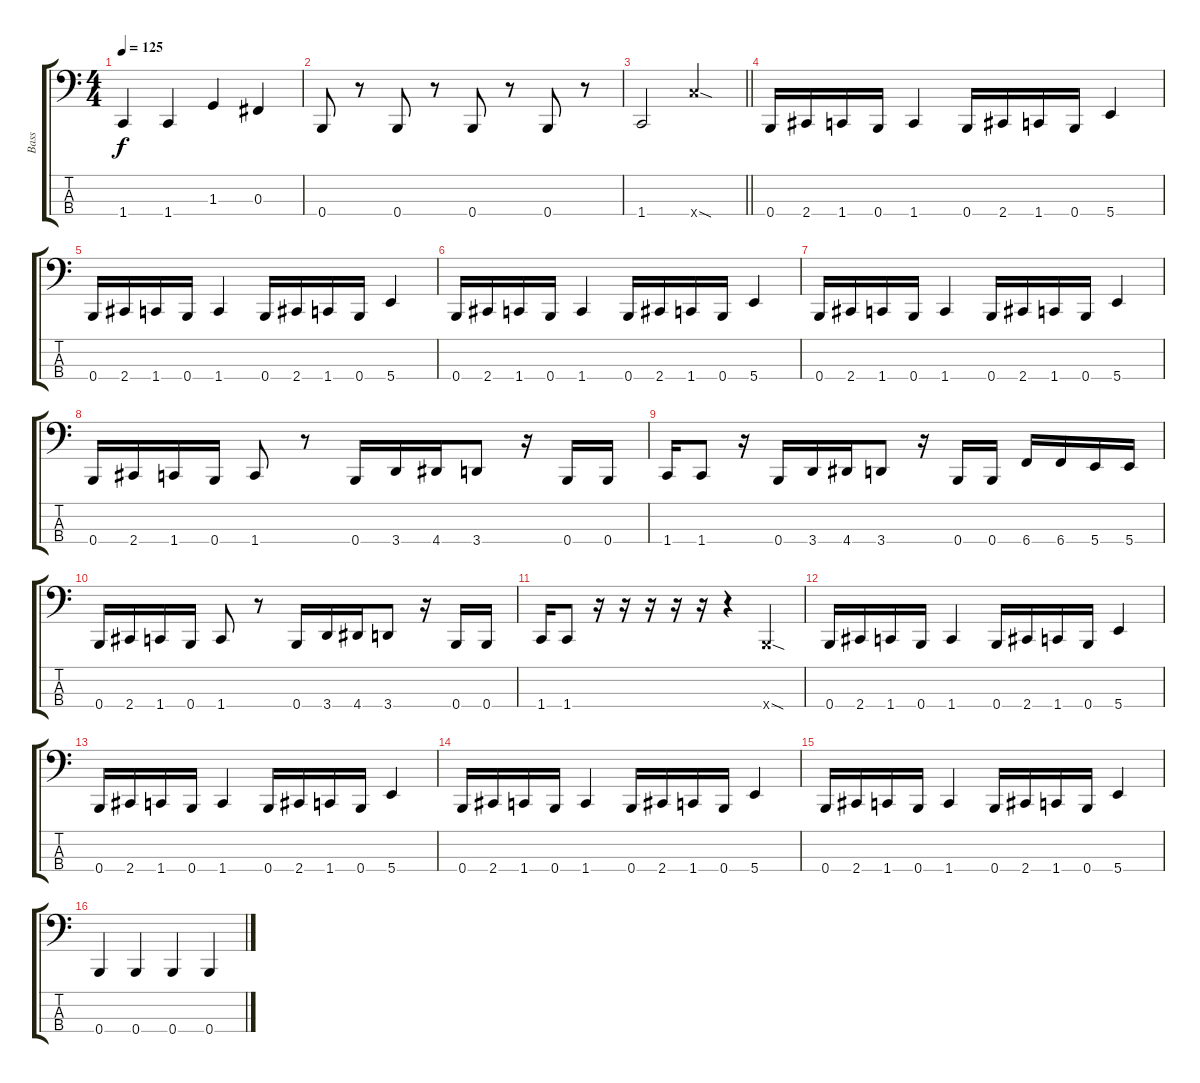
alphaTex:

\track ("Bass" "Bass") {instrument electricbasspick bank 4}
\staff {score tabs}
\tuning (E2 B1 Gb1 B0) {hide}
\ts (4 4)
\tempo 125
\clef f4
\ks c
1.4.4{dy f} 1.4.4 1.3.4 0.3.4 |
0.4.8 r.8 0.4.8 r.8 0.4.8 r.8 0.4.8 r.8 |
\barLineRight lightlight
1.4.2 13.4{sod x}.2 |
0.4.16 2.4.16 1.4.16 0.4.16 1.4.4 0.4.16 2.4.16 1.4.16 0.4.16 5.4.4 |
0.4.16 2.4.16 1.4.16 0.4.16 1.4.4 0.4.16 2.4.16 1.4.16 0.4.16 5.4.4 |
0.4.16 2.4.16 1.4.16 0.4.16 1.4.4 0.4.16 2.4.16 1.4.16 0.4.16 5.4.4 |
0.4.16 2.4.16 1.4.16 0.4.16 1.4.4 0.4.16 2.4.16 1.4.16 0.4.16 5.4.4 |
0.4.16 2.4.16 1.4.16 0.4.16 1.4.8 r.8 0.4.16 3.4.16 4.4.16 3.4.8 r.16 0.4.16 0.4.16 |
1.4.16 1.4.8 r.16 0.4.16 3.4.16 4.4.16 3.4.8 r.16 0.4.16 0.4.16 6.4.16 6.4.16 5.4.16 5.4.16 |
0.4.16 2.4.16 1.4.16 0.4.16 1.4.8 r.8 0.4.16 3.4.16 4.4.16 3.4.8 r.16 0.4.16 0.4.16 |
1.4.16 1.4.8 r.16 r.16 r.16 r.16 r.16 r.4 0.4{sod x}.4 |
0.4.16 2.4.16 1.4.16 0.4.16 1.4.4 0.4.16 2.4.16 1.4.16 0.4.16 5.4.4 |
0.4.16 2.4.16 1.4.16 0.4.16 1.4.4 0.4.16 2.4.16 1.4.16 0.4.16 5.4.4 |
0.4.16 2.4.16 1.4.16 0.4.16 1.4.4 0.4.16 2.4.16 1.4.16 0.4.16 5.4.4 |
0.4.16 2.4.16 1.4.16 0.4.16 1.4.4 0.4.16 2.4.16 1.4.16 0.4.16 5.4.4 |
0.4.4 0.4.4 0.4.4 0.4.4
